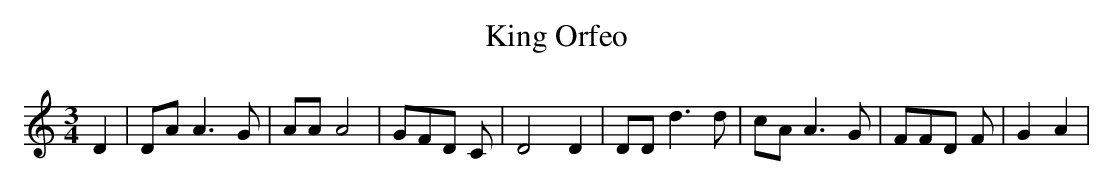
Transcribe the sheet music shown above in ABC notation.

X:1
T:King Orfeo
M:3/4
L:1/8
K:C
 D2| DA A3 G| AA A4| GFD C| D4 D2| DD d3 d| cA A3 G| FFD F| G2 A2|\
